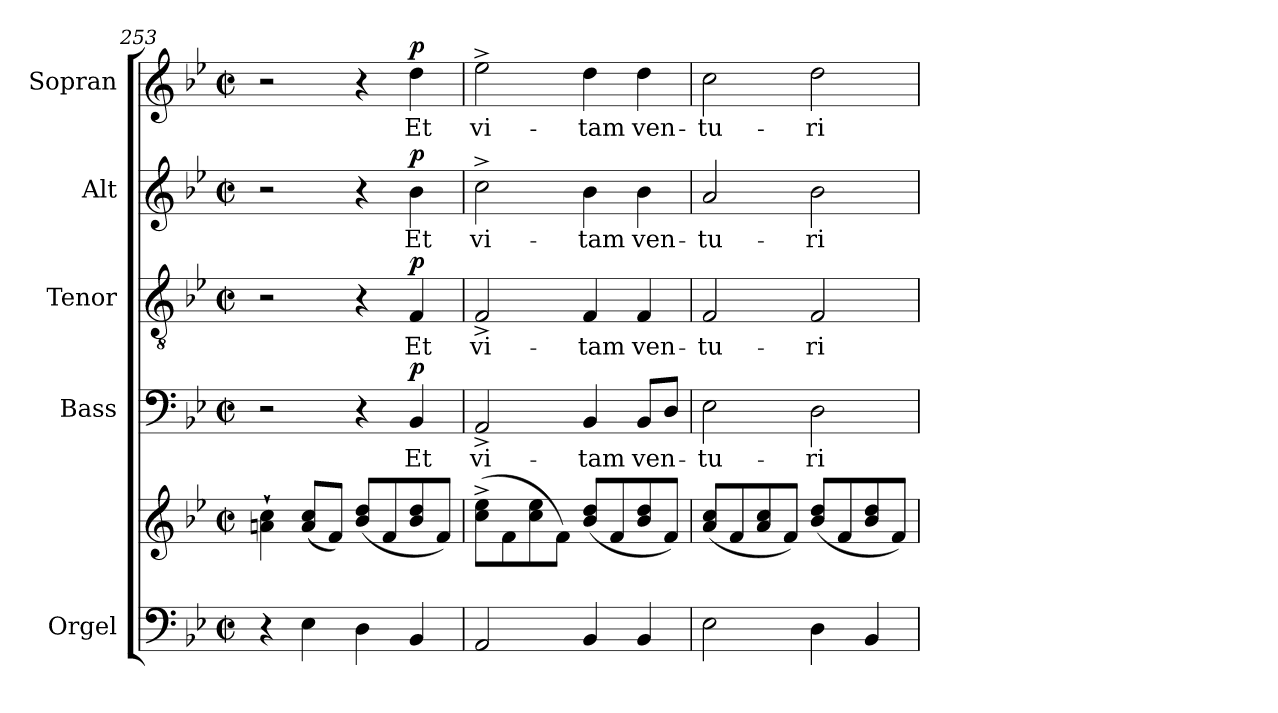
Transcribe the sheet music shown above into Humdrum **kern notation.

**kern	**kern	**kern	**text	**dynam	**kern	**text	**dynam	**kern	**text	**dynam	**kern	**text	**dynam
*part5	*part5	*part4	*part4	*part4	*part3	*part3	*part3	*part2	*part2	*part2	*part1	*part1	*part1
*staff6	*staff5	*staff4	*staff4	*staff4	*staff3	*staff3	*staff3	*staff2	*staff2	*staff2	*staff1	*staff1	*staff1
*I"Orgel	*	*I"Bass	*	*	*I"Tenor	*	*	*I"Alt	*	*	*I"Sopran	*	*
*I'Org.	*	*I'B.	*	*	*I'T.	*	*	*I'A.	*	*	*I'S.	*	*
*clefF4	*clefG2	*clefF4	*	*	*clefGv2	*	*	*clefG2	*	*	*clefG2	*	*
*k[b-e-]	*k[b-e-]	*k[b-e-]	*	*	*k[b-e-]	*	*	*k[b-e-]	*	*	*k[b-e-]	*	*
*B-:	*B-:	*B-:	*	*	*B-:	*	*	*B-:	*	*	*B-:	*	*
*M2/2	*M2/2	*M2/2	*	*	*M2/2	*	*	*M2/2	*	*	*M2/2	*	*
*met(c|)	*met(c|)	*met(c|)	*	*	*met(c|)	*	*	*met(c|)	*	*	*met(c|)	*	*
=253	=253	=253	=253	=253	=253	=253	=253	=253	=253	=253	=253	=253	=253
4r	4an\`> 4cc\`>	2r	.	.	2r	.	.	2r	.	.	2r	.	.
4E-\	(<8a/ 8cc/L	.	.	.	.	.	.	.	.	.	.	.	.
.	8f/J)	.	.	.	.	.	.	.	.	.	.	.	.
4D\	(<8b-/ 8dd/L	4r	.	.	4r	.	.	4r	.	.	4r	.	.
.	8f/	.	.	.	.	.	.	.	.	.	.	.	.
!	!	!	!LO:LY:b	!LO:DY:a	!	!LO:LY:b	!LO:DY:a	!	!LO:LY:b	!LO:DY:a	!	!LO:LY:b	!LO:DY:a
4BB-/	8b-/ 8dd/	4BB-/	Et	p	4F/	Et	p	4b-\	Et	p	4dd\	Et	p
.	8f/J)	.	.	.	.	.	.	.	.	.	.	.	.
!!LO:LB:g=z
=254	=254	=254	=254	=254	=254	=254	=254	=254	=254	=254	=254	=254	=254
!	!	!	!LO:LY:b	!	!	!LO:LY:b	!	!	!LO:LY:b	!	!	!LO:LY:b	!
2AA/	(>8cc\^> 8ee-\^>L	2AA^>/	vi-	.	2F^>/	vi-	.	2cc^>\	vi-	.	2ee-^>\	vi-	.
.	8f\	.	.	.	.	.	.	.	.	.	.	.	.
.	8cc\ 8ee-\	.	.	.	.	.	.	.	.	.	.	.	.
.	8f\J)	.	.	.	.	.	.	.	.	.	.	.	.
!	!	!	!LO:LY:b	!	!	!LO:LY:b	!	!	!LO:LY:b	!	!	!LO:LY:b	!
4BB-/	(<8b-/ 8dd/L	4BB-/	-tam	.	4F/	-tam	.	4b-\	-tam	.	4dd\	-tam	.
.	8f/	.	.	.	.	.	.	.	.	.	.	.	.
!	!	!	!LO:LY:b	!	!	!LO:LY:b	!	!	!LO:LY:b	!	!	!LO:LY:b	!
4BB-/	8b-/ 8dd/	8BB-/L	ven-	.	4F/	ven-	.	4b-\	ven-	.	4dd\	ven-	.
.	8f/J)	8D/J	.	.	.	.	.	.	.	.	.	.	.
=255	=255	=255	=255	=255	=255	=255	=255	=255	=255	=255	=255	=255	=255
!	!	!	!LO:LY:b	!	!	!LO:LY:b	!	!	!LO:LY:b	!	!	!LO:LY:b	!
2E-\	(<8a/ 8cc/L	2E-\	-tu-	.	2F/	-tu-	.	2a/	-tu-	.	2cc\	-tu-	.
.	8f/	.	.	.	.	.	.	.	.	.	.	.	.
.	8a/ 8cc/	.	.	.	.	.	.	.	.	.	.	.	.
.	8f/J)	.	.	.	.	.	.	.	.	.	.	.	.
!	!	!	!LO:LY:b	!	!	!LO:LY:b	!	!	!LO:LY:b	!	!	!LO:LY:b	!
4D\	(<8b-/ 8dd/L	2D\	-ri	.	2F/	-ri	.	2b-\	-ri	.	2dd\	-ri	.
.	8f/	.	.	.	.	.	.	.	.	.	.	.	.
4BB-/	8b-/ 8dd/	.	.	.	.	.	.	.	.	.	.	.	.
.	8f/J)	.	.	.	.	.	.	.	.	.	.	.	.
=	=	=	=	=	=	=	=	=	=	=	=	=	=
*-	*-	*-	*-	*-	*-	*-	*-	*-	*-	*-	*-	*-	*-
